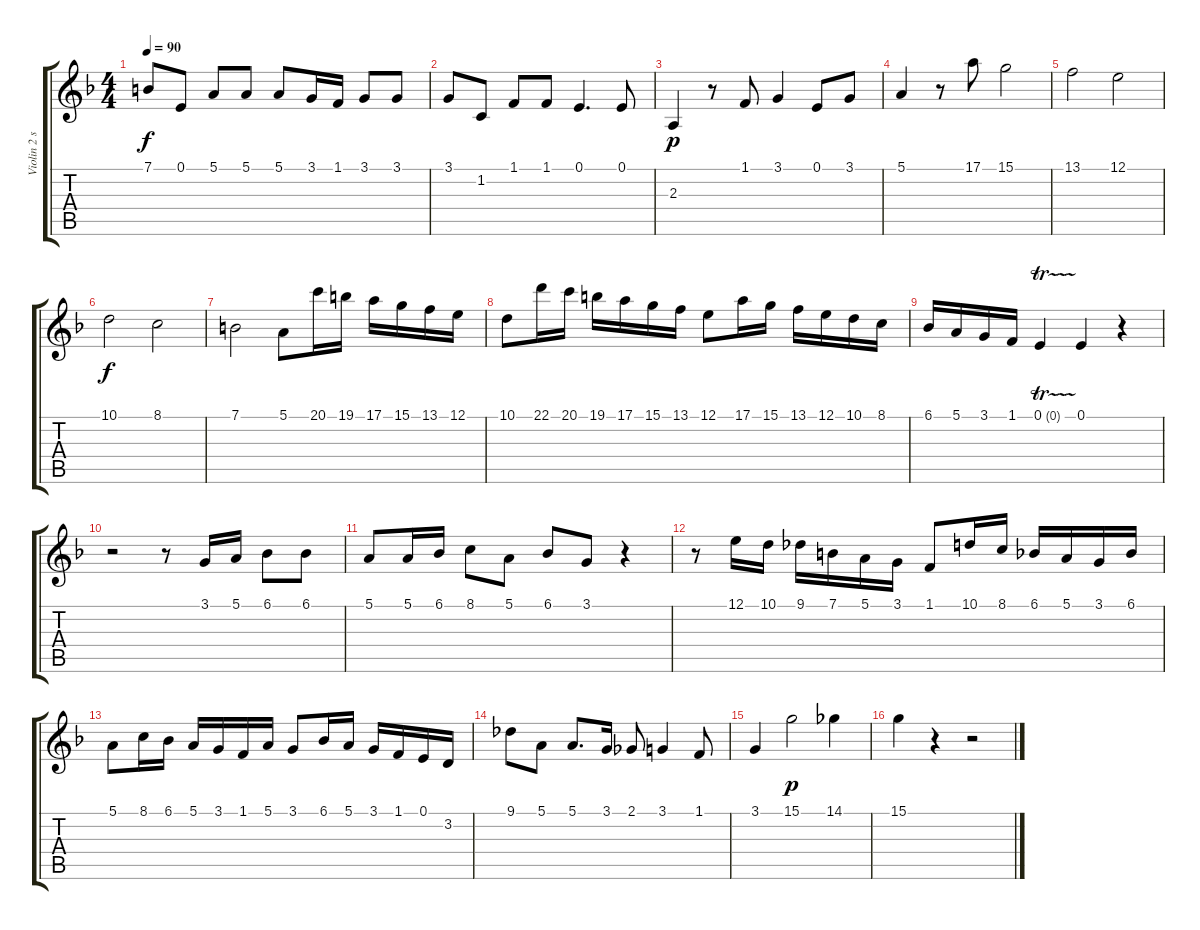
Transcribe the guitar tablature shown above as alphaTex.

\track ("Violin 2 solo" "Violin 2 s") {instrument violin}
\staff {score tabs}
\tuning (E4 B3 G3 D3 A2 E2) {hide}
\ts (4 4)
\tempo 90
\clef g2
\ks f
7.1.8{dy f} 0.1.8 5.1.8 5.1.8 5.1.8 3.1.16 1.1.16 3.1.8 3.1.8 |
3.1.8 1.2.8 1.1.8 1.1.8 0.1.4{d} 0.1.8 |
2.3.4{dy p} r.8 1.1.8 3.1.4 0.1.8 3.1.8 |
5.1.4 r.8 17.1.8 15.1.2 |
13.1.2 12.1.2 |
10.1.2{dy f} 8.1.2 |
7.1.2 5.1.8 20.1.16 19.1.16 17.1.16 15.1.16 13.1.16 12.1.16 |
10.1.8 22.1.16 20.1.16 19.1.16 17.1.16 15.1.16 13.1.16 12.1.8 17.1.16 15.1.16 13.1.16 12.1.16 10.1.16 8.1.16 |
6.1.16 5.1.16 3.1.16 1.1.16 0.1{tr (0 16)}.4 0.1.4 r.4 |
r.2 r.8 3.1.16 5.1.16 6.1.8 6.1.8 |
5.1.8 5.1.16 6.1.16 8.1.8 5.1.8 6.1.8 3.1.8 r.4 |
r.8 12.1.16 10.1.16 9.1.16 7.1.16 5.1.16 3.1.16 1.1.8 10.1.16 8.1.16 6.1.16 5.1.16 3.1.16 6.1.16 |
5.1.8 8.1.16 6.1.16 5.1.16 3.1.16 1.1.16 5.1.16 3.1.8 6.1.16 5.1.16 3.1.16 1.1.16 0.1.16 3.2.16 |
9.1.8 5.1.8 5.1.8{d} 3.1.16 2.1.8 3.1.4 1.1.8 |
3.1.4 15.1.2{dy p} 14.1.4 |
15.1.4 r.4 r.2
